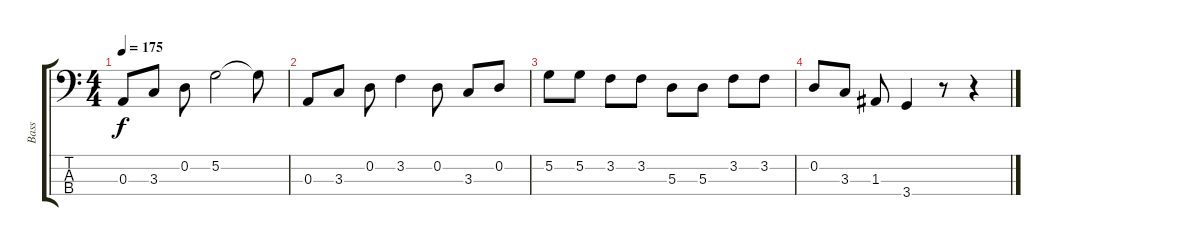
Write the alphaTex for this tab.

\track ("Bass" "Bass") {instrument fretlessbass}
\staff {score tabs}
\tuning (G2 D2 A1 E1) {hide}
\ts (4 4)
\tempo 175
\clef f4
\ks c
0.3.8{dy f} 3.3.8 0.2.8 5.2.2 5.2{t}.8 |
0.3.8 3.3.8 0.2.8 3.2.4 0.2.8 3.3.8 0.2.8 |
5.2.8 5.2.8 3.2.8 3.2.8 5.3.8 5.3.8 3.2.8 3.2.8 |
0.2.8 3.3.8 1.3.8 3.4.4 r.8 r.4
